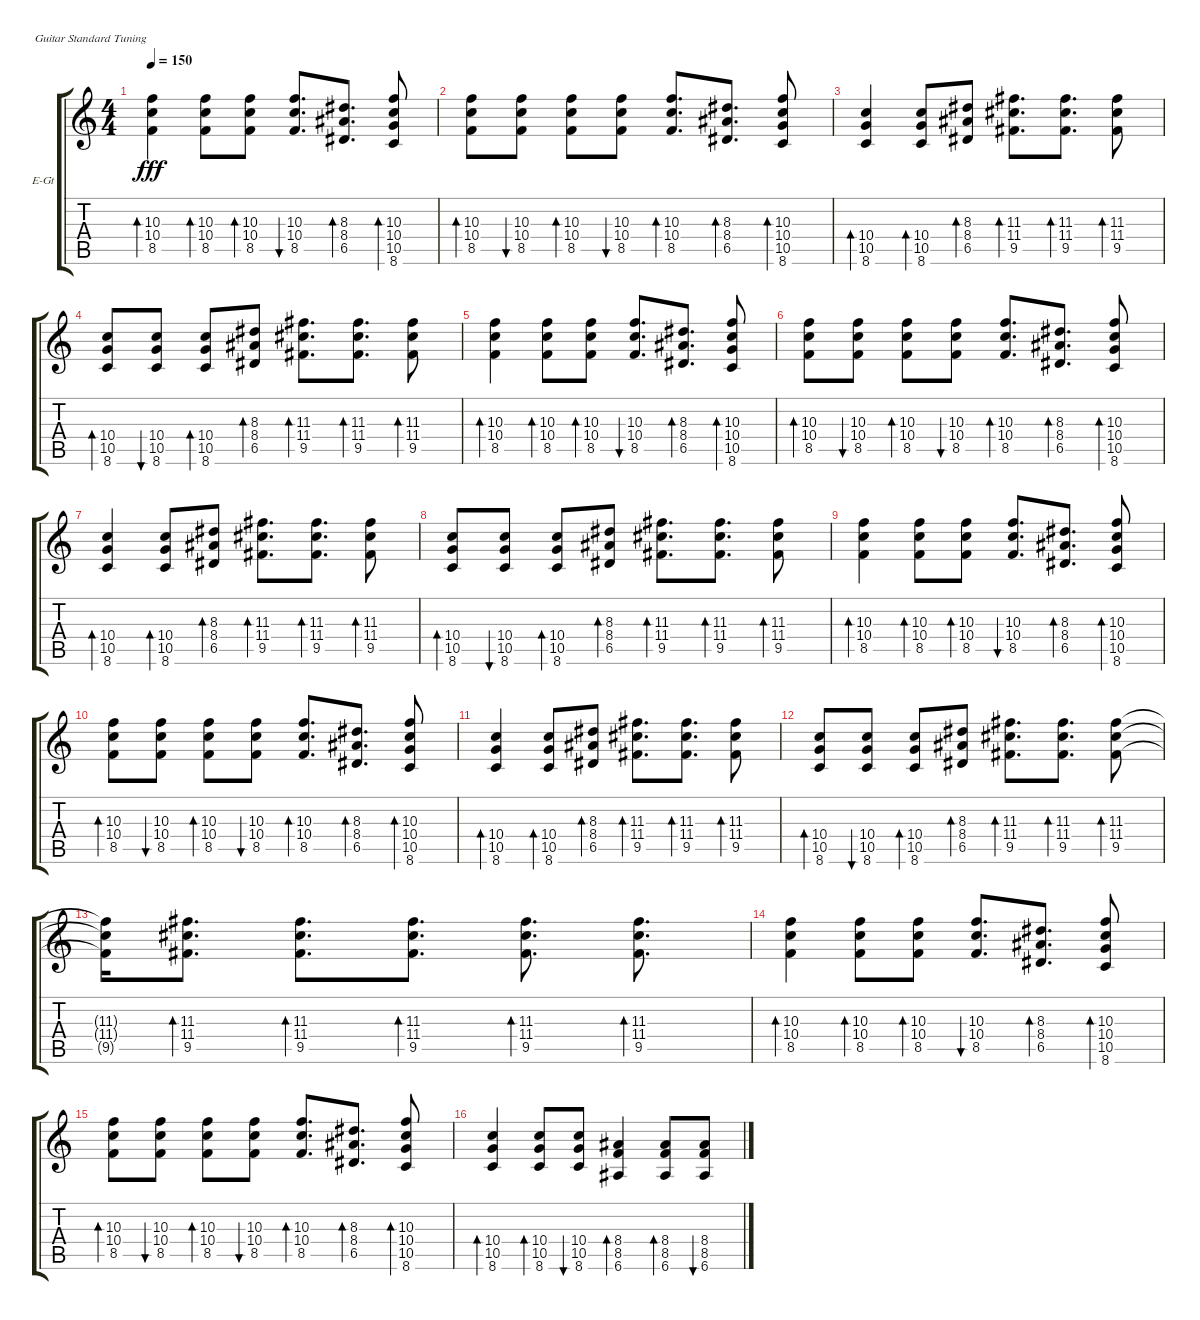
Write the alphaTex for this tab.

\defaultSystemsLayout 4
\bracketExtendMode groupsimilarinstruments
\firstSystemTrackNameOrientation horizontal
\otherSystemsTrackNameOrientation horizontal
\track ("Turner" "E-Gt") {instrument electricguitarclean}
\staff {score tabs}
\tuning (E4 B3 G3 D3 A2 E2)
\ts (4 4)
\tempo 150
\clef g2
\ks c
(8.5 10.4 10.3).4{bd 56 dy fff} (8.5 10.3 10.4).8{bd 55} (8.5 10.3 10.4).8{bd 54} (8.5 10.3 10.4).8{d bu 53} (6.5 8.4 8.3).8{d bd 52} (8.6 10.5 10.4 10.3).8{bd 51} |
(8.5 10.4 10.3).8{bd 56} (8.5 10.4 10.3).8{bu 55} (8.5 10.3 10.4).8{bd 55} (8.5 10.3 10.4).8{bu 53} (8.5 10.3 10.4).8{d bd 52} (6.5 8.4 8.3).8{d bd 52} (8.6 10.5 10.4 10.3).8{bd 51} |
(8.6 10.4 10.5).4{bd 51} (8.6 10.5 10.4).8{bd 51} (6.5 8.4 8.3).8{bd 51} (9.5 11.3 11.4).8{d bd 51} (9.5 11.3 11.4).8{d bd 51} (9.5 11.4 11.3).8{bd 51} |
(8.6 10.4 10.5).8{bd 51} (8.6 10.4 10.5).8{bu 51} (8.6 10.5 10.4).8{bd 51} (6.5 8.4 8.3).8{bd 51} (9.5 11.3 11.4).8{d bd 51} (9.5 11.3 11.4).8{d bd 51} (9.5 11.4 11.3).8{bd 51} |
(8.5 10.4 10.3).4{bd 56} (8.5 10.3 10.4).8{bd 55} (8.5 10.3 10.4).8{bd 54} (8.5 10.3 10.4).8{d bu 53} (6.5 8.4 8.3).8{d bd 52} (8.6 10.5 10.4 10.3).8{bd 51} |
(8.5 10.4 10.3).8{bd 56} (8.5 10.4 10.3).8{bu 55} (8.5 10.3 10.4).8{bd 55} (8.5 10.3 10.4).8{bu 53} (8.5 10.3 10.4).8{d bd 52} (6.5 8.4 8.3).8{d bd 52} (8.6 10.5 10.4 10.3).8{bd 51} |
(8.6 10.4 10.5).4{bd 51} (8.6 10.5 10.4).8{bd 51} (6.5 8.4 8.3).8{bd 51} (9.5 11.3 11.4).8{d bd 51} (9.5 11.3 11.4).8{d bd 51} (9.5 11.4 11.3).8{bd 51} |
(8.6 10.4 10.5).8{bd 51} (8.6 10.4 10.5).8{bu 51} (8.6 10.5 10.4).8{bd 51} (6.5 8.4 8.3).8{bd 51} (9.5 11.3 11.4).8{d bd 51} (9.5 11.3 11.4).8{d bd 51} (9.5 11.4 11.3).8{bd 51} |
(8.5 10.4 10.3).4{bd 56} (8.5 10.3 10.4).8{bd 55} (8.5 10.3 10.4).8{bd 54} (8.5 10.3 10.4).8{d bu 53} (6.5 8.4 8.3).8{d bd 52} (8.6 10.5 10.4 10.3).8{bd 51} |
(8.5 10.4 10.3).8{bd 56} (8.5 10.4 10.3).8{bu 55} (8.5 10.3 10.4).8{bd 55} (8.5 10.3 10.4).8{bu 53} (8.5 10.3 10.4).8{d bd 52} (6.5 8.4 8.3).8{d bd 52} (8.6 10.5 10.4 10.3).8{bd 51} |
(8.6 10.4 10.5).4{bd 51} (8.6 10.5 10.4).8{bd 51} (6.5 8.4 8.3).8{bd 51} (9.5 11.3 11.4).8{d bd 51} (9.5 11.3 11.4).8{d bd 51} (9.5 11.4 11.3).8{bd 51} |
(8.6 10.4 10.5).8{bd 51} (8.6 10.4 10.5).8{bu 51} (8.6 10.5 10.4).8{bd 51} (6.5 8.4 8.3).8{bd 51} (9.5 11.3 11.4).8{d bd 51} (9.5 11.3 11.4).8{d bd 51} (9.5 11.4 11.3).8{bd 51} |
(11.3{t} 11.4{t} 9.5{t}).16 (9.5 11.4 11.3).8{d bd 51} (9.5 11.4 11.3).8{d bd 51} (9.5 11.4 11.3).8{d bd 51} (9.5 11.4 11.3).8{d bd 51} (9.5 11.4 11.3).8{d bd 51} |
(8.5 10.4 10.3).4{bd 56} (8.5 10.3 10.4).8{bd 55} (8.5 10.3 10.4).8{bd 54} (8.5 10.3 10.4).8{d bu 53} (6.5 8.4 8.3).8{d bd 52} (8.6 10.5 10.4 10.3).8{bd 51} |
(8.5 10.4 10.3).8{bd 56} (8.5 10.4 10.3).8{bu 55} (8.5 10.3 10.4).8{bd 55} (8.5 10.3 10.4).8{bu 53} (8.5 10.3 10.4).8{d bd 52} (6.5 8.4 8.3).8{d bd 52} (8.6 10.5 10.4 10.3).8{bd 51} |
(8.6 10.5 10.4).4{bd 51} (8.6 10.5 10.4).8{bd 51} (8.6 10.4 10.5).8{bu 51} (6.6 8.5 8.4).4{bd 51} (6.6 8.5 8.4).8{bd 51} (6.6 8.4 8.5).8{bu 51}
